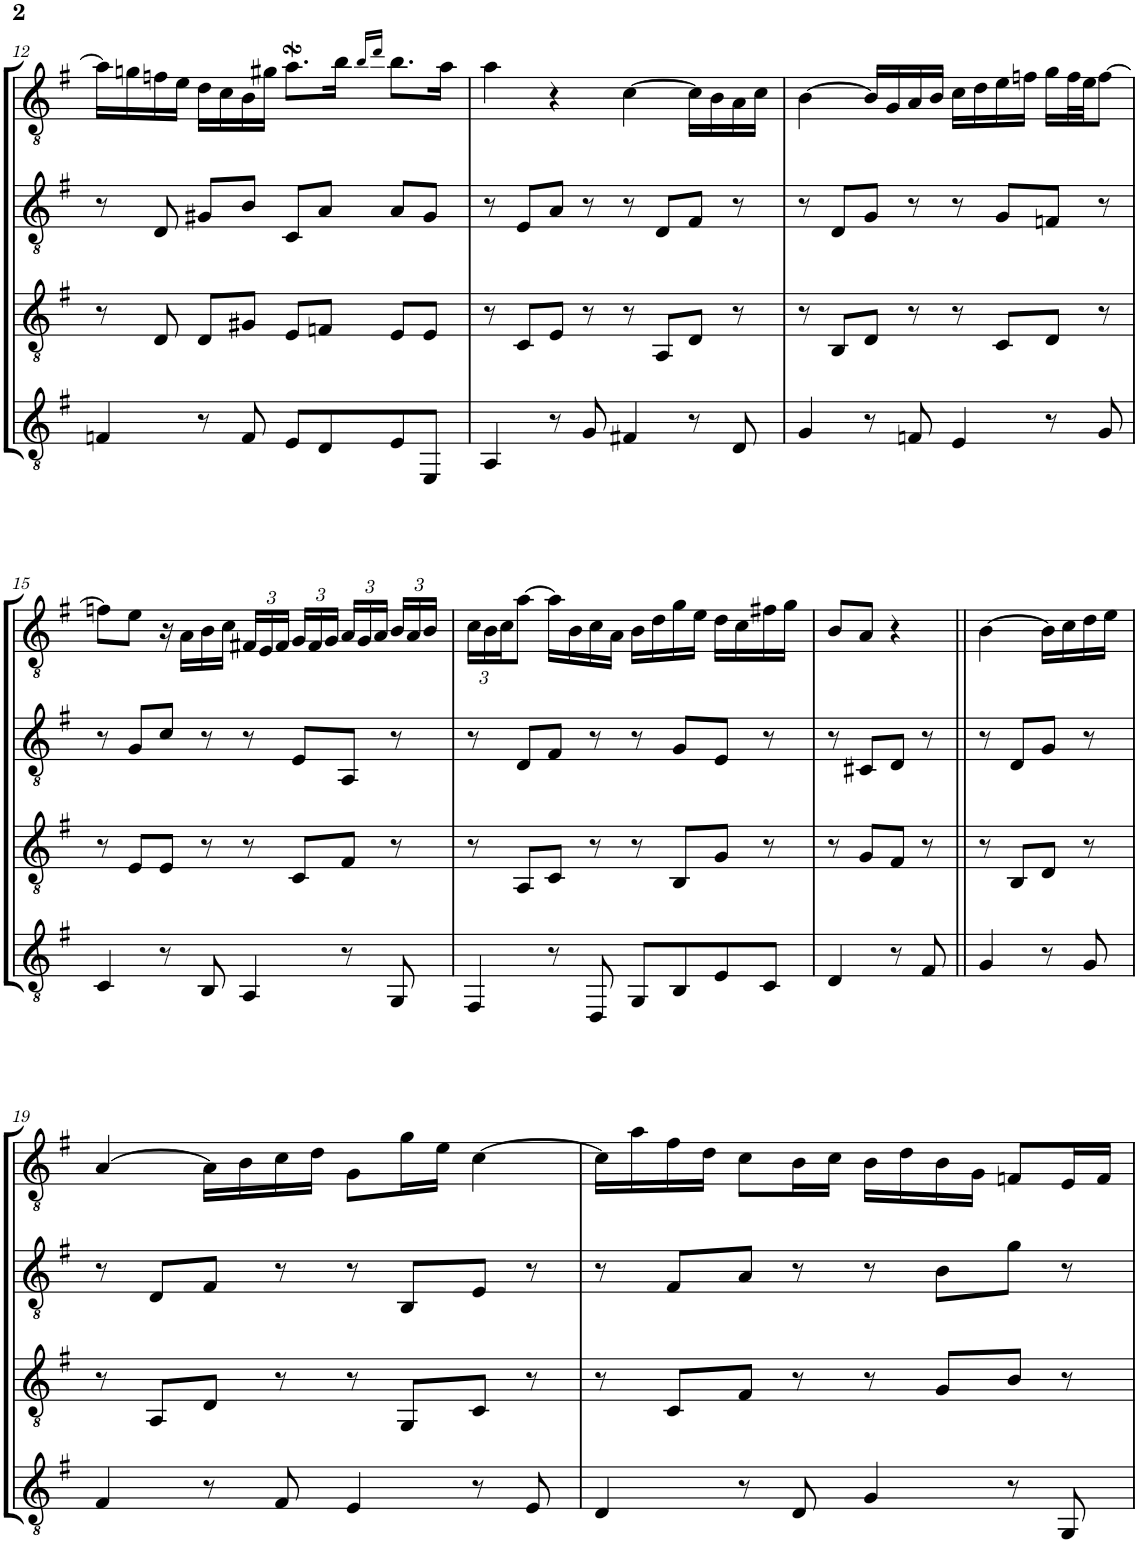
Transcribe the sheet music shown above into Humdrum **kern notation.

**kern	**kern	**kern	**kern
*part4	*part3	*part2	*part1
*staff4	*staff3	*staff2	*staff1
*I"Vlc	*I"Vla	*I"Vln II	*I"Vln I
*I'Vc	*I'Vla	*I'Vln	*I'Vln
!!LO:PB:g=z
*clefGv2	*clefGv2	*clefGv2	*clefGv2
*k[f#]	*k[f#]	*k[f#]	*k[f#]
*M4/4	*M4/4	*M4/4	*M4/4
*met(c)	*met(c)	*met(c)	*met(c)
=12	=12	=12	=12
4Fn/	8r	8r	16a\LL]
.	.	.	16gn\
.	8D/	8D/	16fn\
.	.	.	16e\JJ
8r	8D/L	8G#X/L	16d\LL
.	.	.	16c\
8F/	8G#X/J	8B/J	16B\
.	.	.	16g#X\JJ
8E/L	8E/L	8C/L	8.asSSS\L
8D/	8Fn/J	8A/J	.
.	.	.	16b\Jk
.	.	.	16qb/LL
.	.	.	16qdd/JJ
8E/	8E/L	8A/L	8.b\L
8EE/J	8E/J	8G#/J	.
.	.	.	16a\Jk
=13	=13	=13	=13
4AA/	8r	8r	4a\
.	8C/L	8E/L	.
8r	8E/J	8A/J	4r
8G/	8r	8r	.
4F#X/	8r	8r	[4c\
.	8AA/L	8D/L	.
8r	8D/J	8F#/J	16c\LL]
.	.	.	16B\
8D/	8r	8r	16A\
.	.	.	16c\JJ
=14	=14	=14	=14
4G/	8r	8r	[4B\
.	8BB/L	8D/L	.
8r	8D/J	8G/J	16B/LL]
.	.	.	16G/
8Fn/	8r	8r	16A/
.	.	.	16B/JJ
4E/	8r	8r	16c\LL
.	.	.	16d\
.	8C/L	8G/L	16e\
.	.	.	16fn\JJ
8r	8D/J	8Fn/J	16g\LL
.	.	.	32f\L
.	.	.	32e\JJ
8G/	8r	8r	[8f\J
!!LO:LB:g=z
=15	=15	=15	=15
4C/	8r	8r	8fn\L]
.	8E/L	8G/L	8e\J
8r	8E/J	8c/J	16r
.	.	.	16A\LL
8BB/	8r	8r	16B\
.	.	.	16c\JJ
*	*	*	*Xbrackettup
4AA/	8r	8r	24F#X/LL
.	.	.	24E/
.	.	.	24F#/JJ
.	8C/L	8E/L	24G/LL
.	.	.	24F#/
.	.	.	24G/JJ
8r	8F#/J	8AA/J	24A/LL
.	.	.	24G/
.	.	.	24A/JJ
8GG/	8r	8r	24B/LL
.	.	.	24A/
.	.	.	24B/JJ
=16	=16	=16	=16
4FF#/	8r	8r	24c\LL
.	.	.	24B\
.	.	.	24c\J
.	8AA/L	8D/L	[8a\J
8r	8C/J	8F#/J	16a\LL]
.	.	.	16B\
8DD/	8r	8r	16c\
.	.	.	16A\JJ
8GG/L	8r	8r	16B\LL
.	.	.	16d\
8BB/	8BB/L	8G/L	16g\
.	.	.	16e\JJ
8E/	8G/J	8E/J	16d\LL
.	.	.	16c\
8C/J	8r	8r	16f#X\
.	.	.	16g\JJ
=17	=17	=17	=17
4D/	8r	8r	8B/L
.	8G/L	8C#X/L	8A/J
8r	8F#/J	8D/J	4r
8F#/	8r	8r	.
=18||	=18||	=18||	=18||
4G/	8r	8r	[4B\
.	8BB/L	8D/L	.
8r	8D/J	8G/J	16B\LL]
.	.	.	16c\
8G/	8r	8r	16d\
.	.	.	16e\JJ
!!LO:LB:g=z
=19	=19	=19	=19
4F#/	8r	8r	[4A/
.	8AA/L	8D/L	.
8r	8D/J	8F#/J	16A\LL]
.	.	.	16B\
8F#/	8r	8r	16c\
.	.	.	16d\JJ
4E/	8r	8r	8G\L
.	8GG/L	8BB/L	16g\L
.	.	.	16e\JJ
8r	8C/J	8E/J	[4c\
8E/	8r	8r	.
=20	=20	=20	=20
4D/	8r	8r	16c\LL]
.	.	.	16a\
.	8C/L	8F#/L	16f#\
.	.	.	16d\JJ
8r	8F#/J	8A/J	8c\L
8D/	8r	8r	16B\L
.	.	.	16c\JJ
4G/	8r	8r	16B\LL
.	.	.	16d\
.	8G/L	8B\L	16B\
.	.	.	16G\JJ
8r	8B/J	8g\J	8Fn/L
8GG/	8r	8r	16E/L
.	.	.	16F/JJ
=	=	=	=
*-	*-	*-	*-
